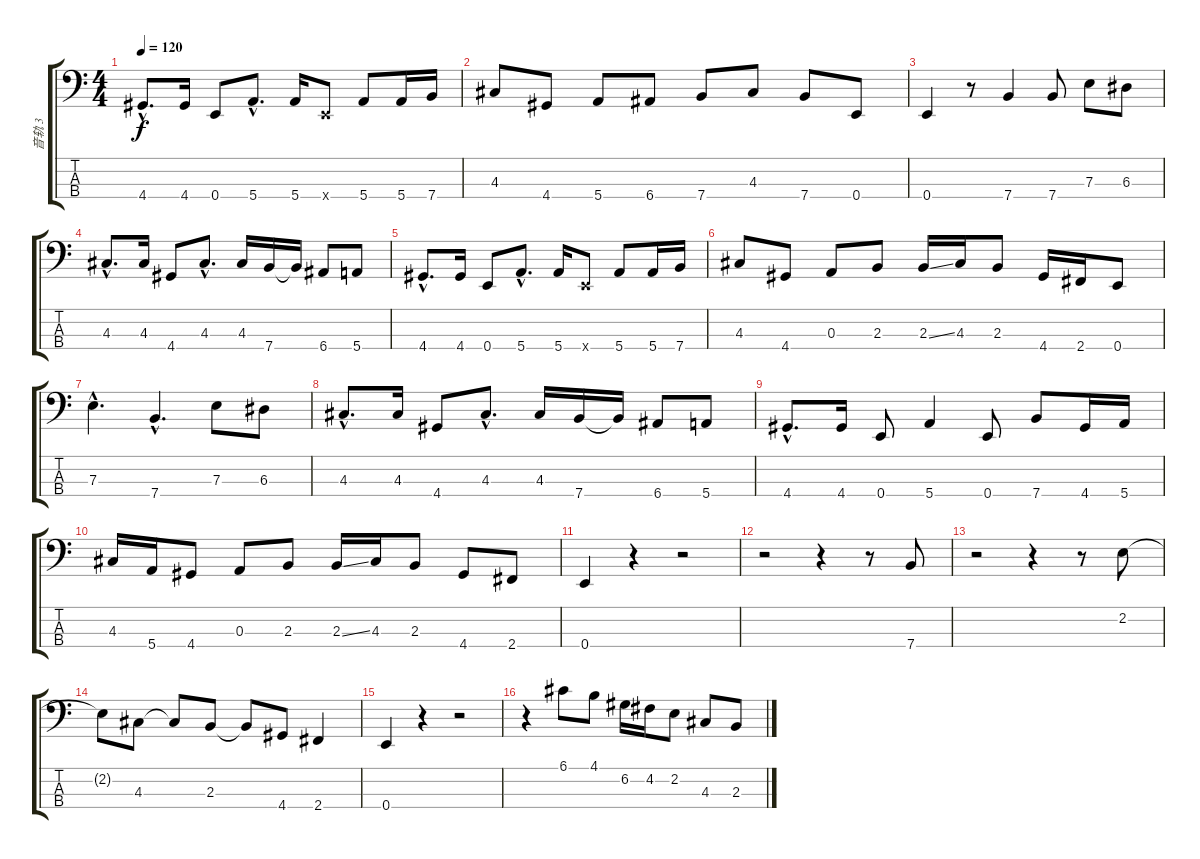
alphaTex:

\track ("音轨 3" "音轨 3") {instrument electricbassfinger}
\staff {score tabs}
\tuning (G2 D2 A1 E1) {hide}
\ts (4 4)
\tempo 120
\clef f4
\ks c
4.4{hac}.8{d dy f} 4.4.16 0.4.8 5.4{hac}.8{d} 5.4.16 0.4{x}.8 5.4.8 5.4.16 7.4.16 |
4.3.8 4.4.8 5.4.8 6.4.8 7.4.8 4.3.8 7.4.8 0.4.8 |
0.4.4 r.8 7.4.4 7.4.8 7.3.8 6.3.8 |
4.3{hac}.8{d} 4.3.16 4.4.8 4.3{hac}.8{d} 4.3.16 7.4.16 7.4{t}.16 6.4.8 5.4.8 |
4.4{hac}.8{d} 4.4.16 0.4.8 5.4{hac}.8{d} 5.4.16 0.4{x}.8 5.4.8 5.4.16 7.4.16 |
4.3.8 4.4.8 0.3.8 2.3.8 2.3{ss}.16 4.3.16 2.3.8 4.4.16 2.4.16 0.4.8 |
7.3{hac}.4{d} 7.4{hac}.4{d} 7.3.8 6.3.8 |
4.3{hac}.8{d} 4.3.16 4.4.8 4.3{hac}.8{d} 4.3.16 7.4.16 7.4{t}.16 6.4.8 5.4.8 |
4.4{hac}.8{d} 4.4.16 0.4.8 5.4.4 0.4.8 7.4.8 4.4.16 5.4.16 |
4.3.16 5.4.16 4.4.8 0.3.8 2.3.8 2.3{ss}.16 4.3.16 2.3.8 4.4.8 2.4.8 |
0.4.4 r.4 r.2 |
r.2 r.4 r.8 7.4.8 |
r.2 r.4 r.8 2.2.8 |
2.2{t}.8 4.3.8 4.3{t}.8 2.3.8 2.3{t}.8 4.4.8 2.4.4 |
0.4.4 r.4 r.2 |
r.4 6.1.8 4.1.8 6.2.16 4.2.16 2.2.8 4.3.8 2.3.8
